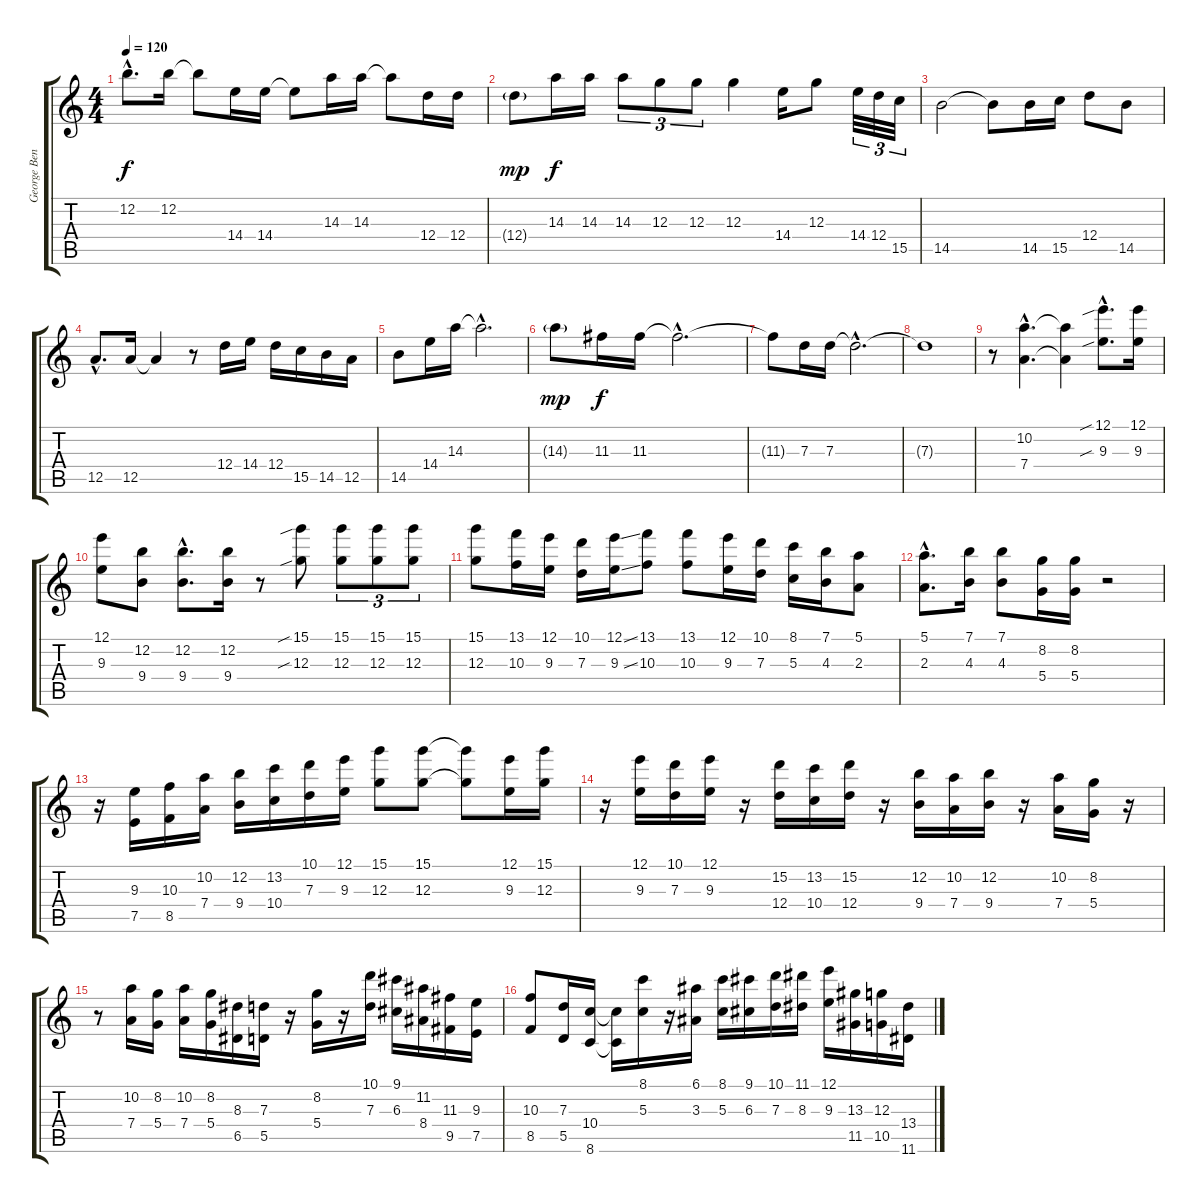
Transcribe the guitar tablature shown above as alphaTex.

\track ("George Benson" "George Ben") {instrument electricguitarjazz}
\staff {score tabs}
\tuning (E4 B3 G3 D3 A2 E2) {hide}
\ts (4 4)
\tempo 120
\clef g2
\ks c
12.2{hac}.8{d dy f} 12.2.16 12.2{t}.8 14.4.16 14.4.16 14.4{t}.8 14.3.16 14.3.16 14.3{t}.8 12.4.16 12.4.16 |
12.4{g}.8{dy mp} 14.3.16{dy f} 14.3.16 14.3.8{tu (3 2)} 12.3.8{tu (3 2)} 12.3.8{tu (3 2)} 12.3.4 14.4.16 12.3.8 14.4.32{tu (3 2)} 12.4.32{tu (3 2)} 15.5.32{tu (3 2)} |
14.5.2 14.5{t}.8 14.5.16 15.5.16 12.4.8 14.5.8 |
12.5{hac}.8{d} 12.5.16 12.5{t}.4 r.8 12.4.16 14.4.16 12.4.16 15.5.16 14.5.16 12.5.16 |
14.5.8 14.4.16 14.3.16 14.3{hac t}.2{d} |
14.3{g}.8{dy mp} 11.3.16{dy f} 11.3.16 11.3{hac t}.2{d} |
11.3{t}.8 7.3.16 7.3.16 7.3{hac t}.2{d} |
7.3{t}.1 |
r.8 (10.2{hac} 7.4{hac}).4{d} (10.2{t} 7.4{t}).4 (12.1{sib hac} 9.3{sib hac}).8{d} (12.1 9.3).16 |
(12.1 9.3).8 (12.2 9.4).8 (12.2{hac} 9.4{hac}).8{d} (12.2 9.4).16 r.8 (15.1{sib} 12.3{sib}).8 (15.1 12.3).8{tu (3 2)} (15.1 12.3).8{tu (3 2)} (15.1 12.3).8{tu (3 2)} |
(15.1 12.3).8 (13.1 10.3).16 (12.1 9.3).16 (10.1 7.3).16 (12.1{ss} 9.3{ss}).16 (13.1 10.3).8 (13.1 10.3).8 (12.1 9.3).16 (10.1 7.3).16 (8.1 5.3).16 (7.1 4.3).16 (5.1 2.3).8 |
(5.1{hac} 2.3{hac}).8{d} (7.1 4.3).16 (7.1 4.3).8 (8.2 5.4).16 (8.2 5.4).16 r.2 |
r.16 (9.3 7.5).16 (10.3 8.5).16 (10.2 7.4).16 (12.2 9.4).16 (13.2 10.4).16 (10.1 7.3).16 (12.1 9.3).16 (15.1 12.3).8 (15.1 12.3).8 (15.1{t} 12.3{t}).8 (12.1 9.3).16 (15.1 12.3).16 |
r.16 (12.1 9.3).16 (10.1 7.3).16 (12.1 9.3).16 r.16 (15.2 12.4).16 (13.2 10.4).16 (15.2 12.4).16 r.16 (12.2 9.4).16 (10.2 7.4).16 (12.2 9.4).16 r.16 (10.2 7.4).16 (8.2 5.4).16 r.16 |
r.8 (10.2 7.4).16 (8.2 5.4).16 (10.2 7.4).16 (8.2 5.4).16 (8.3 6.5).16 (7.3 5.5).16 r.16 (8.2 5.4).16 r.16 (10.1 7.3).16 (9.1 6.3).16 (11.2 8.4).16 (11.3 9.5).16 (9.3 7.5).16 |
(10.3 8.5).8 (7.3 5.5).16 (10.4 8.6).16 (10.4{t} 8.6{t}).16 (8.1 5.3).16 r.16 (6.1 3.3).16 (8.1 5.3).16 (9.1 6.3).16 (10.1 7.3).16 (11.1 8.3).16 (12.1 9.3).16 (13.3 11.5).16 (12.3 10.5).16 (13.4 11.6).16
